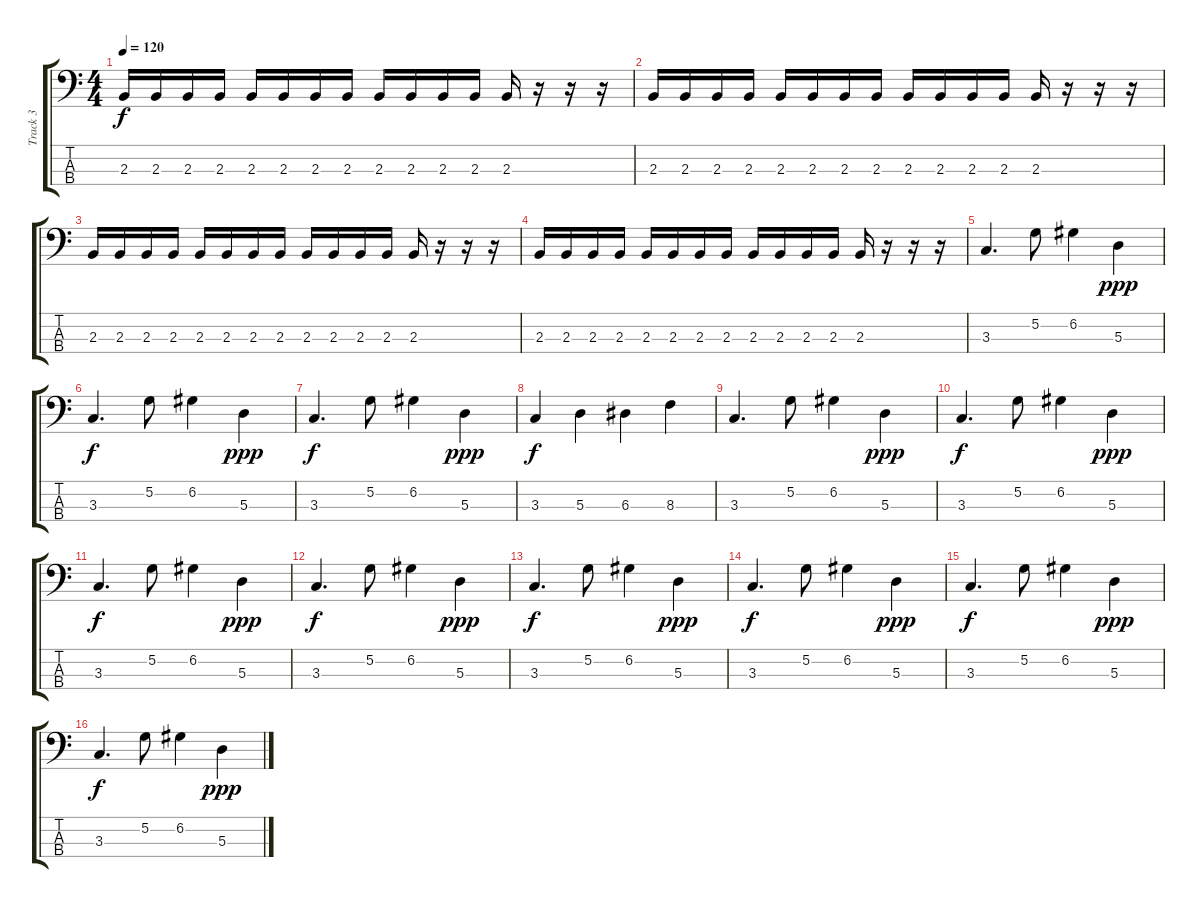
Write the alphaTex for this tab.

\track ("Track 3" "Track 3") {instrument fretlessbass}
\staff {score tabs}
\tuning (G2 D2 A1 E1) {hide}
\ts (4 4)
\tempo 120
\clef f4
\ks c
2.3.16{dy f} 2.3.16 2.3.16 2.3.16 2.3.16 2.3.16 2.3.16 2.3.16 2.3.16 2.3.16 2.3.16 2.3.16 2.3.16 r.16 r.16 r.16 |
2.3.16 2.3.16 2.3.16 2.3.16 2.3.16 2.3.16 2.3.16 2.3.16 2.3.16 2.3.16 2.3.16 2.3.16 2.3.16 r.16 r.16 r.16 |
2.3.16 2.3.16 2.3.16 2.3.16 2.3.16 2.3.16 2.3.16 2.3.16 2.3.16 2.3.16 2.3.16 2.3.16 2.3.16 r.16 r.16 r.16 |
2.3.16 2.3.16 2.3.16 2.3.16 2.3.16 2.3.16 2.3.16 2.3.16 2.3.16 2.3.16 2.3.16 2.3.16 2.3.16 r.16 r.16 r.16 |
3.3.4{d} 5.2.8 6.2.4 5.3.4{dy ppp} |
3.3.4{d dy f} 5.2.8 6.2.4 5.3.4{dy ppp} |
3.3.4{d dy f} 5.2.8 6.2.4 5.3.4{dy ppp} |
3.3.4{dy f} 5.3.4 6.3.4 8.3.4 |
3.3.4{d} 5.2.8 6.2.4 5.3.4{dy ppp} |
3.3.4{d dy f} 5.2.8 6.2.4 5.3.4{dy ppp} |
3.3.4{d dy f} 5.2.8 6.2.4 5.3.4{dy ppp} |
3.3.4{d dy f} 5.2.8 6.2.4 5.3.4{dy ppp} |
3.3.4{d dy f} 5.2.8 6.2.4 5.3.4{dy ppp} |
3.3.4{d dy f} 5.2.8 6.2.4 5.3.4{dy ppp} |
3.3.4{d dy f} 5.2.8 6.2.4 5.3.4{dy ppp} |
3.3.4{d dy f} 5.2.8 6.2.4 5.3.4{dy ppp}
